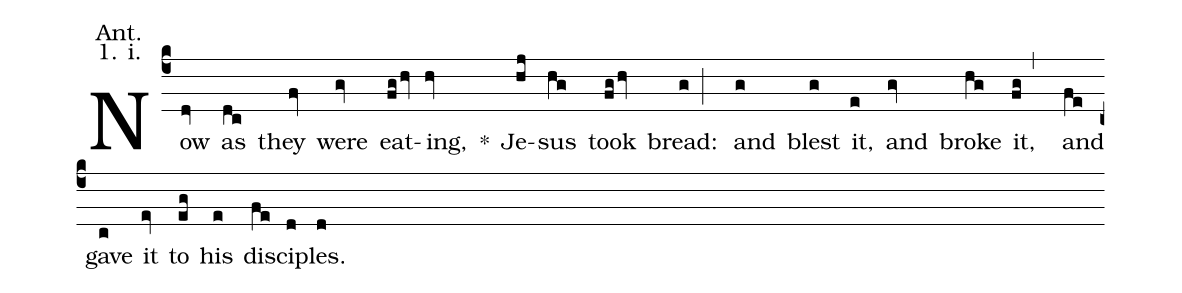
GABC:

annotation: Ant.;
annotation: 1. i.;
%%
(c4) Now(dv) as(dc) they(fv) were(gv) eat(fghv)ing,(hv) <sp>*</sp>() Je(hj)sus(hg) took(fghv) bread:(g;) and(g) blest(g) it,(e) and(gv) broke(hg) it,(fg,) and(fe) gave(c) it(ev) to(eg) his(e) dis(fe)ci(d)ples.(d)
